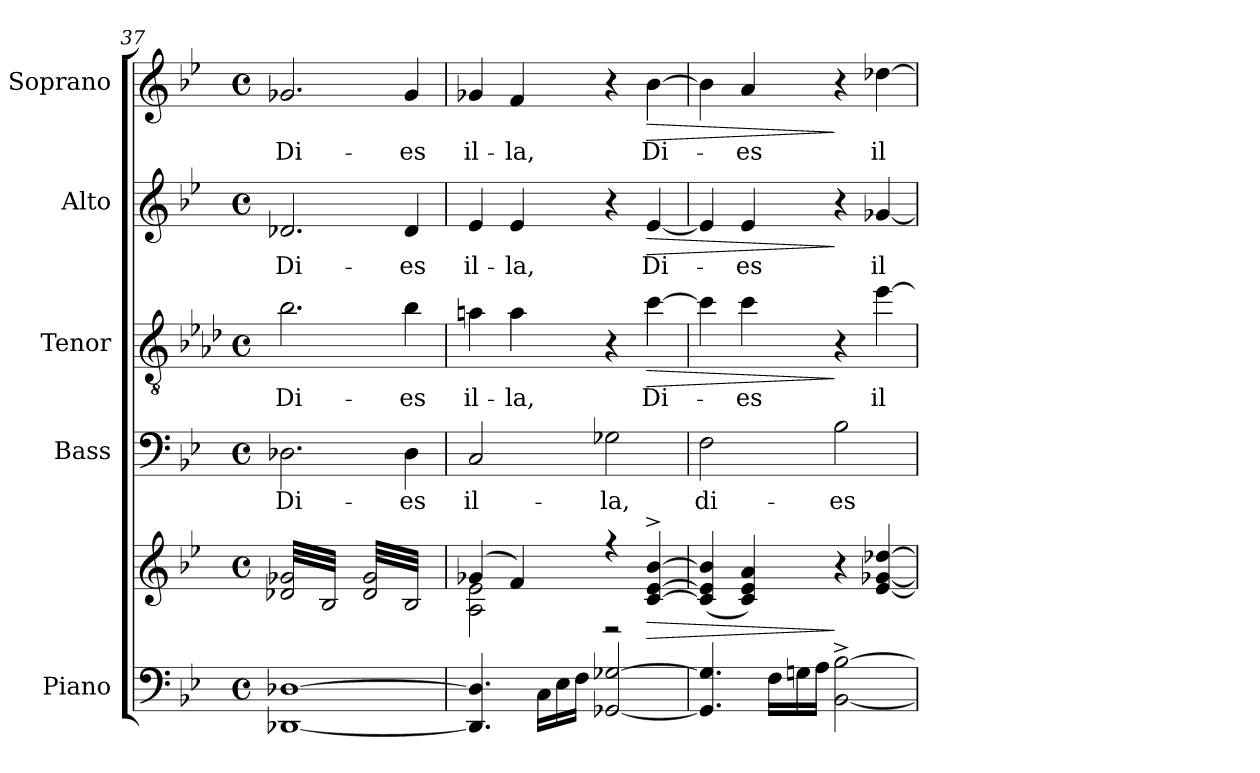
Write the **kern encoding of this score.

**kern	**kern	**dynam	**kern	**text	**kern	**text	**dynam	**kern	**text	**dynam	**kern	**text	**dynam
*part5	*part5	*part5	*part4	*part4	*part3	*part3	*part3	*part2	*part2	*part2	*part1	*part1	*part1
*staff6	*staff5	*staff5/6	*staff4	*staff4	*staff3	*staff3	*staff3	*staff2	*staff2	*staff2	*staff1	*staff1	*staff1
*I"Piano	*	*	*I"Bass	*	*I"Tenor	*	*	*I"Alto	*	*	*I"Soprano	*	*
*I'Pno.	*	*	*I'B.	*	*I'T.	*	*	*I'A.	*	*	*I'S.	*	*
!!LO:PB:g=z
*clefF4	*clefG2	*	*clefF4	*	*clefGv2	*	*	*clefG2	*	*	*clefG2	*	*
*	*	*	*	*	*ITrd8c14	*	*	*	*	*	*	*	*
*k[b-e-]	*k[b-e-]	*	*k[b-e-]	*	*k[b-e-a-d-]	*	*	*k[b-e-]	*	*	*k[b-e-]	*	*
*M4/4	*M4/4	*	*M4/4	*	*M4/4	*	*	*M4/4	*	*	*M4/4	*	*
*met(c)	*met(c)	*	*met(c)	*	*met(c)	*	*	*met(c)	*	*	*met(c)	*	*
=37	=37	=37	=37	=37	=37	=37	=37	=37	=37	=37	=37	=37	=37
*	*tremolo	*	*	*	*	*	*	*	*	*	*	*	*
[1DD-X [1D-X	(32d-X/ 32g-X/LLL	.	2.D-X\	Di-	2.B-i\	Di-	.	2.d-X/	Di-	.	2.g-X/	Di-	.
.	32B-/)	.	.	.	.	.	.	.	.	.	.	.	.
.	32d-X/ 32g-X/	.	.	.	.	.	.	.	.	.	.	.	.
.	32B-/)	.	.	.	.	.	.	.	.	.	.	.	.
.	32d-X/ 32g-X/	.	.	.	.	.	.	.	.	.	.	.	.
.	32B-/)	.	.	.	.	.	.	.	.	.	.	.	.
.	32d-X/ 32g-X/	.	.	.	.	.	.	.	.	.	.	.	.
.	32B-/)	.	.	.	.	.	.	.	.	.	.	.	.
.	32d-X/ 32g-X/	.	.	.	.	.	.	.	.	.	.	.	.
.	32B-/)	.	.	.	.	.	.	.	.	.	.	.	.
.	32d-X/ 32g-X/	.	.	.	.	.	.	.	.	.	.	.	.
.	32B-/)	.	.	.	.	.	.	.	.	.	.	.	.
.	32d-X/ 32g-X/	.	.	.	.	.	.	.	.	.	.	.	.
.	32B-/)	.	.	.	.	.	.	.	.	.	.	.	.
.	32d-X/ 32g-X/	.	.	.	.	.	.	.	.	.	.	.	.
.	32B-/)JJJ	.	.	.	.	.	.	.	.	.	.	.	.
.	(32d-/ 32g-/LLL	.	.	.	.	.	.	.	.	.	.	.	.
.	32B-/)	.	.	.	.	.	.	.	.	.	.	.	.
.	32d-/ 32g-/	.	.	.	.	.	.	.	.	.	.	.	.
.	32B-/)	.	.	.	.	.	.	.	.	.	.	.	.
.	32d-/ 32g-/	.	.	.	.	.	.	.	.	.	.	.	.
.	32B-/)	.	.	.	.	.	.	.	.	.	.	.	.
.	32d-/ 32g-/	.	.	.	.	.	.	.	.	.	.	.	.
.	32B-/)	.	.	.	.	.	.	.	.	.	.	.	.
.	32d-/ 32g-/	.	4D-\	-es	4B-i\	-es	.	4d-/	-es	.	4g-/	-es	.
.	32B-/)	.	.	.	.	.	.	.	.	.	.	.	.
.	32d-/ 32g-/	.	.	.	.	.	.	.	.	.	.	.	.
.	32B-/)	.	.	.	.	.	.	.	.	.	.	.	.
.	32d-/ 32g-/	.	.	.	.	.	.	.	.	.	.	.	.
.	32B-/)	.	.	.	.	.	.	.	.	.	.	.	.
.	32d-/ 32g-/	.	.	.	.	.	.	.	.	.	.	.	.
.	32B-/)JJJ	.	.	.	.	.	.	.	.	.	.	.	.
*	*Xtremolo	*	*	*	*	*	*	*	*	*	*	*	*
=38	=38	=38	=38	=38	=38	=38	=38	=38	=38	=38	=38	=38	=38
*	*^	*	*	*	*	*	*	*	*	*	*	*	*
4.DD-/] 4.D-/]	(4g-X/	2A\ 2e-\	.	2C/	il-	4Ani\	il-	.	4e-/	il-	.	4g-X/	il-	.
.	.	.	.	.	.	.	.	.	.	.	.	.	.	.
.	.	.	.	.	.	.	.	.	.	.	.	.	.	.
.	.	.	.	.	.	.	.	.	.	.	.	.	.	.
.	.	.	.	.	.	.	.	.	.	.	.	.	.	.
.	.	.	.	.	.	.	.	.	.	.	.	.	.	.
.	.	.	.	.	.	.	.	.	.	.	.	.	.	.
.	.	.	.	.	.	.	.	.	.	.	.	.	.	.
.	4f/)	.	.	.	.	4Ai\	-la,	.	4e-/	-la,	.	4f/	-la,	.
*Xtuplet	*	*	*	*	*	*	*	*	*	*	*	*	*	*
24C\LL	.	.	.	.	.	.	.	.	.	.	.	.	.	.
24E-\	.	.	.	.	.	.	.	.	.	.	.	.	.	.
24F\JJ	.	.	.	.	.	.	.	.	.	.	.	.	.	.
[2GG-X/ [2G-X/	4r	2r	.	2G-X\	-la,	4r	.	.	4r	.	.	4r	.	.
!	!	!	!LO:HP:b	!	!	!	!	!LO:HP:b	!	!	!LO:HP:b	!	!	!LO:HP:b
.	[4c/^ [4e-/^ [4b-/^	.	>	.	.	[4ci\	Di-	>	[4e-/	Di-	>	[4b-\	Di-	>
*	*v	*v	*	*	*	*	*	*	*	*	*	*	*	*
=39	=39	=39	=39	=39	=39	=39	=39	=39	=39	=39	=39	=39	=39
4.GG-/] 4.G-/]	(>4c/] 4e-/] 4b-/]	.	2F\	di-	4ci\]	.	.	4e-/]	.	.	4b-\]	.	.
.	4c/ 4e-/ 4a/)	.	.	.	4ci\	-es	.	4e-/	-es	.	4a/	-es	.
24F\LL	.	.	.	.	.	.	.	.	.	.	.	.	.
24Gn\	.	.	.	.	.	.	.	.	.	.	.	.	.
24A\JJ	.	.	.	.	.	.	.	.	.	.	.	.	.
[2BB-\^ [2B-\^	4r	]	2B-\	-es	4r	.	]	4r	.	]	4r	.	]
.	[4e-/ [4g-X/ [4dd-X/	.	.	.	[4e-i\	il-	.	[4g-X/	il-	.	[4dd-X\	il-	.
=	=	=	=	=	=	=	=	=	=	=	=	=	=
*-	*-	*-	*-	*-	*-	*-	*-	*-	*-	*-	*-	*-	*-
